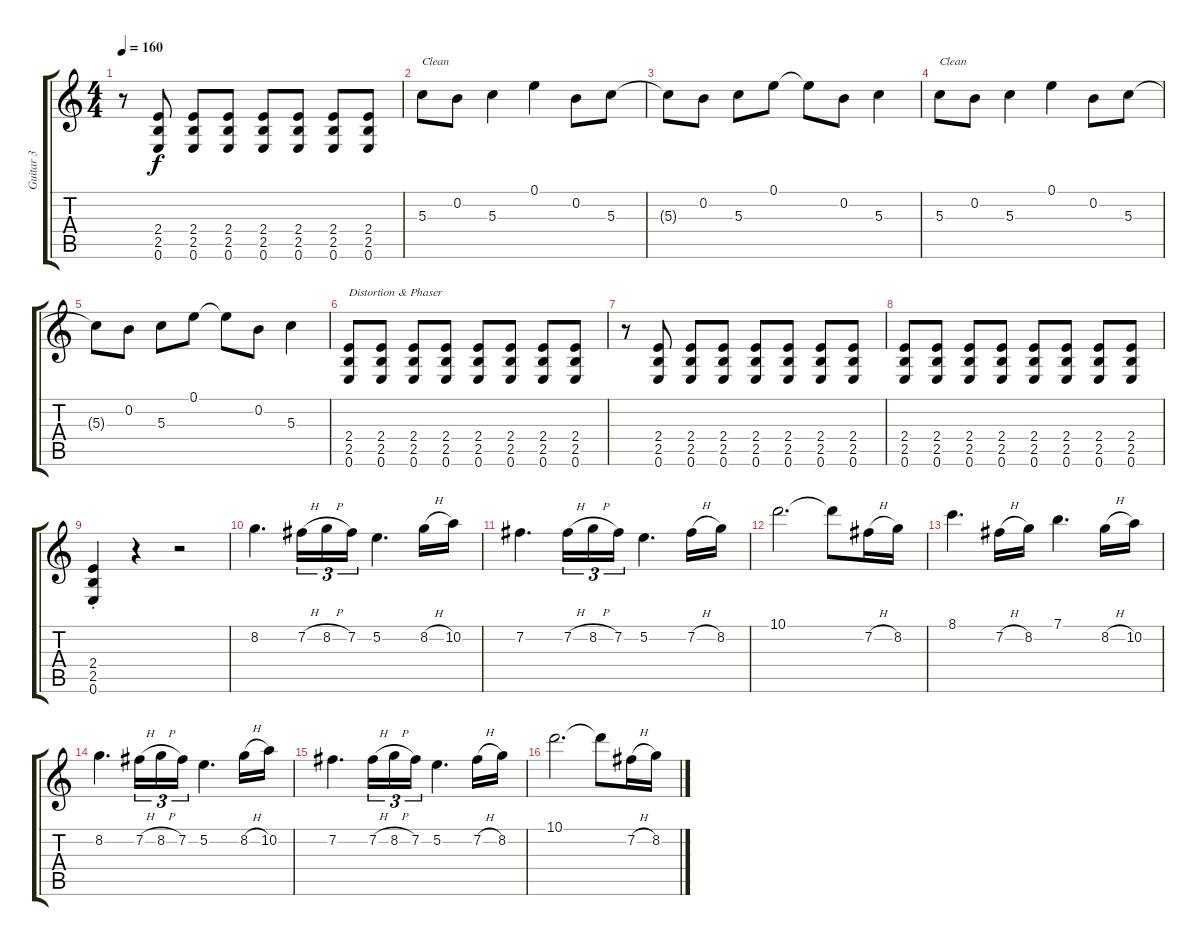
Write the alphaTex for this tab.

\track ("Guitar 3" "Guitar 3") {instrument distortionguitar}
\staff {score tabs}
\tuning (E4 B3 G3 D3 A2 E2) {hide}
\ts (4 4)
\tempo 160
\clef g2
\ks c
r.8{dy f} (2.4 2.5 0.6).8 (2.4 2.5 0.6).8 (2.4 2.5 0.6).8 (2.4 2.5 0.6).8 (2.4 2.5 0.6).8 (2.4 2.5 0.6).8 (2.4 2.5 0.6).8 |
5.3.8{txt "Clean" volume 16 instrument electricguitarclean} 0.2.8 5.3.4 0.1.4 0.2.8 5.3.8 |
5.3{t}.8 0.2.8 5.3.8 0.1.8 0.1{t}.8 0.2.8 5.3.4 |
5.3.8{txt "Clean" volume 16 instrument electricguitarclean} 0.2.8 5.3.4 0.1.4 0.2.8 5.3.8 |
5.3{t}.8 0.2.8 5.3.8 0.1.8 0.1{t}.8 0.2.8 5.3.4 |
(2.4 2.5 0.6).8{txt "Distortion & Phaser" volume 11 instrument distortionguitar} (2.4 2.5 0.6).8 (2.4 2.5 0.6).8 (2.4 2.5 0.6).8 (2.4 2.5 0.6).8 (2.4 2.5 0.6).8 (2.4 2.5 0.6).8 (2.4 2.5 0.6).8 |
r.8 (2.4 2.5 0.6).8 (2.4 2.5 0.6).8 (2.4 2.5 0.6).8 (2.4 2.5 0.6).8 (2.4 2.5 0.6).8 (2.4 2.5 0.6).8 (2.4 2.5 0.6).8 |
(2.4 2.5 0.6).8 (2.4 2.5 0.6).8 (2.4 2.5 0.6).8 (2.4 2.5 0.6).8 (2.4 2.5 0.6).8 (2.4 2.5 0.6).8 (2.4 2.5 0.6).8 (2.4 2.5 0.6).8 |
(2.4{st} 2.5{st} 0.6{st}).4 r.4 r.2 |
8.2.4{d volume 16 instrument distortionguitar} 7.2{h}.16{tu (3 2)} 8.2{h}.16{tu (3 2)} 7.2.16{tu (3 2)} 5.2.4{d} 8.2{h}.16 10.2.16 |
7.2.4{d} 7.2{h}.16{tu (3 2)} 8.2{h}.16{tu (3 2)} 7.2.16{tu (3 2)} 5.2.4{d} 7.2{h}.16 8.2.16 |
10.1.2{d} 10.1{t}.8 7.2{h}.16 8.2.16 |
8.1.4{d} 7.2{h}.16 8.2.16 7.1.4{d} 8.2{h}.16 10.2.16 |
8.2.4{d} 7.2{h}.16{tu (3 2)} 8.2{h}.16{tu (3 2)} 7.2.16{tu (3 2)} 5.2.4{d} 8.2{h}.16 10.2.16 |
7.2.4{d} 7.2{h}.16{tu (3 2)} 8.2{h}.16{tu (3 2)} 7.2.16{tu (3 2)} 5.2.4{d} 7.2{h}.16 8.2.16 |
10.1.2{d} 10.1{t}.8 7.2{h}.16 8.2.16
